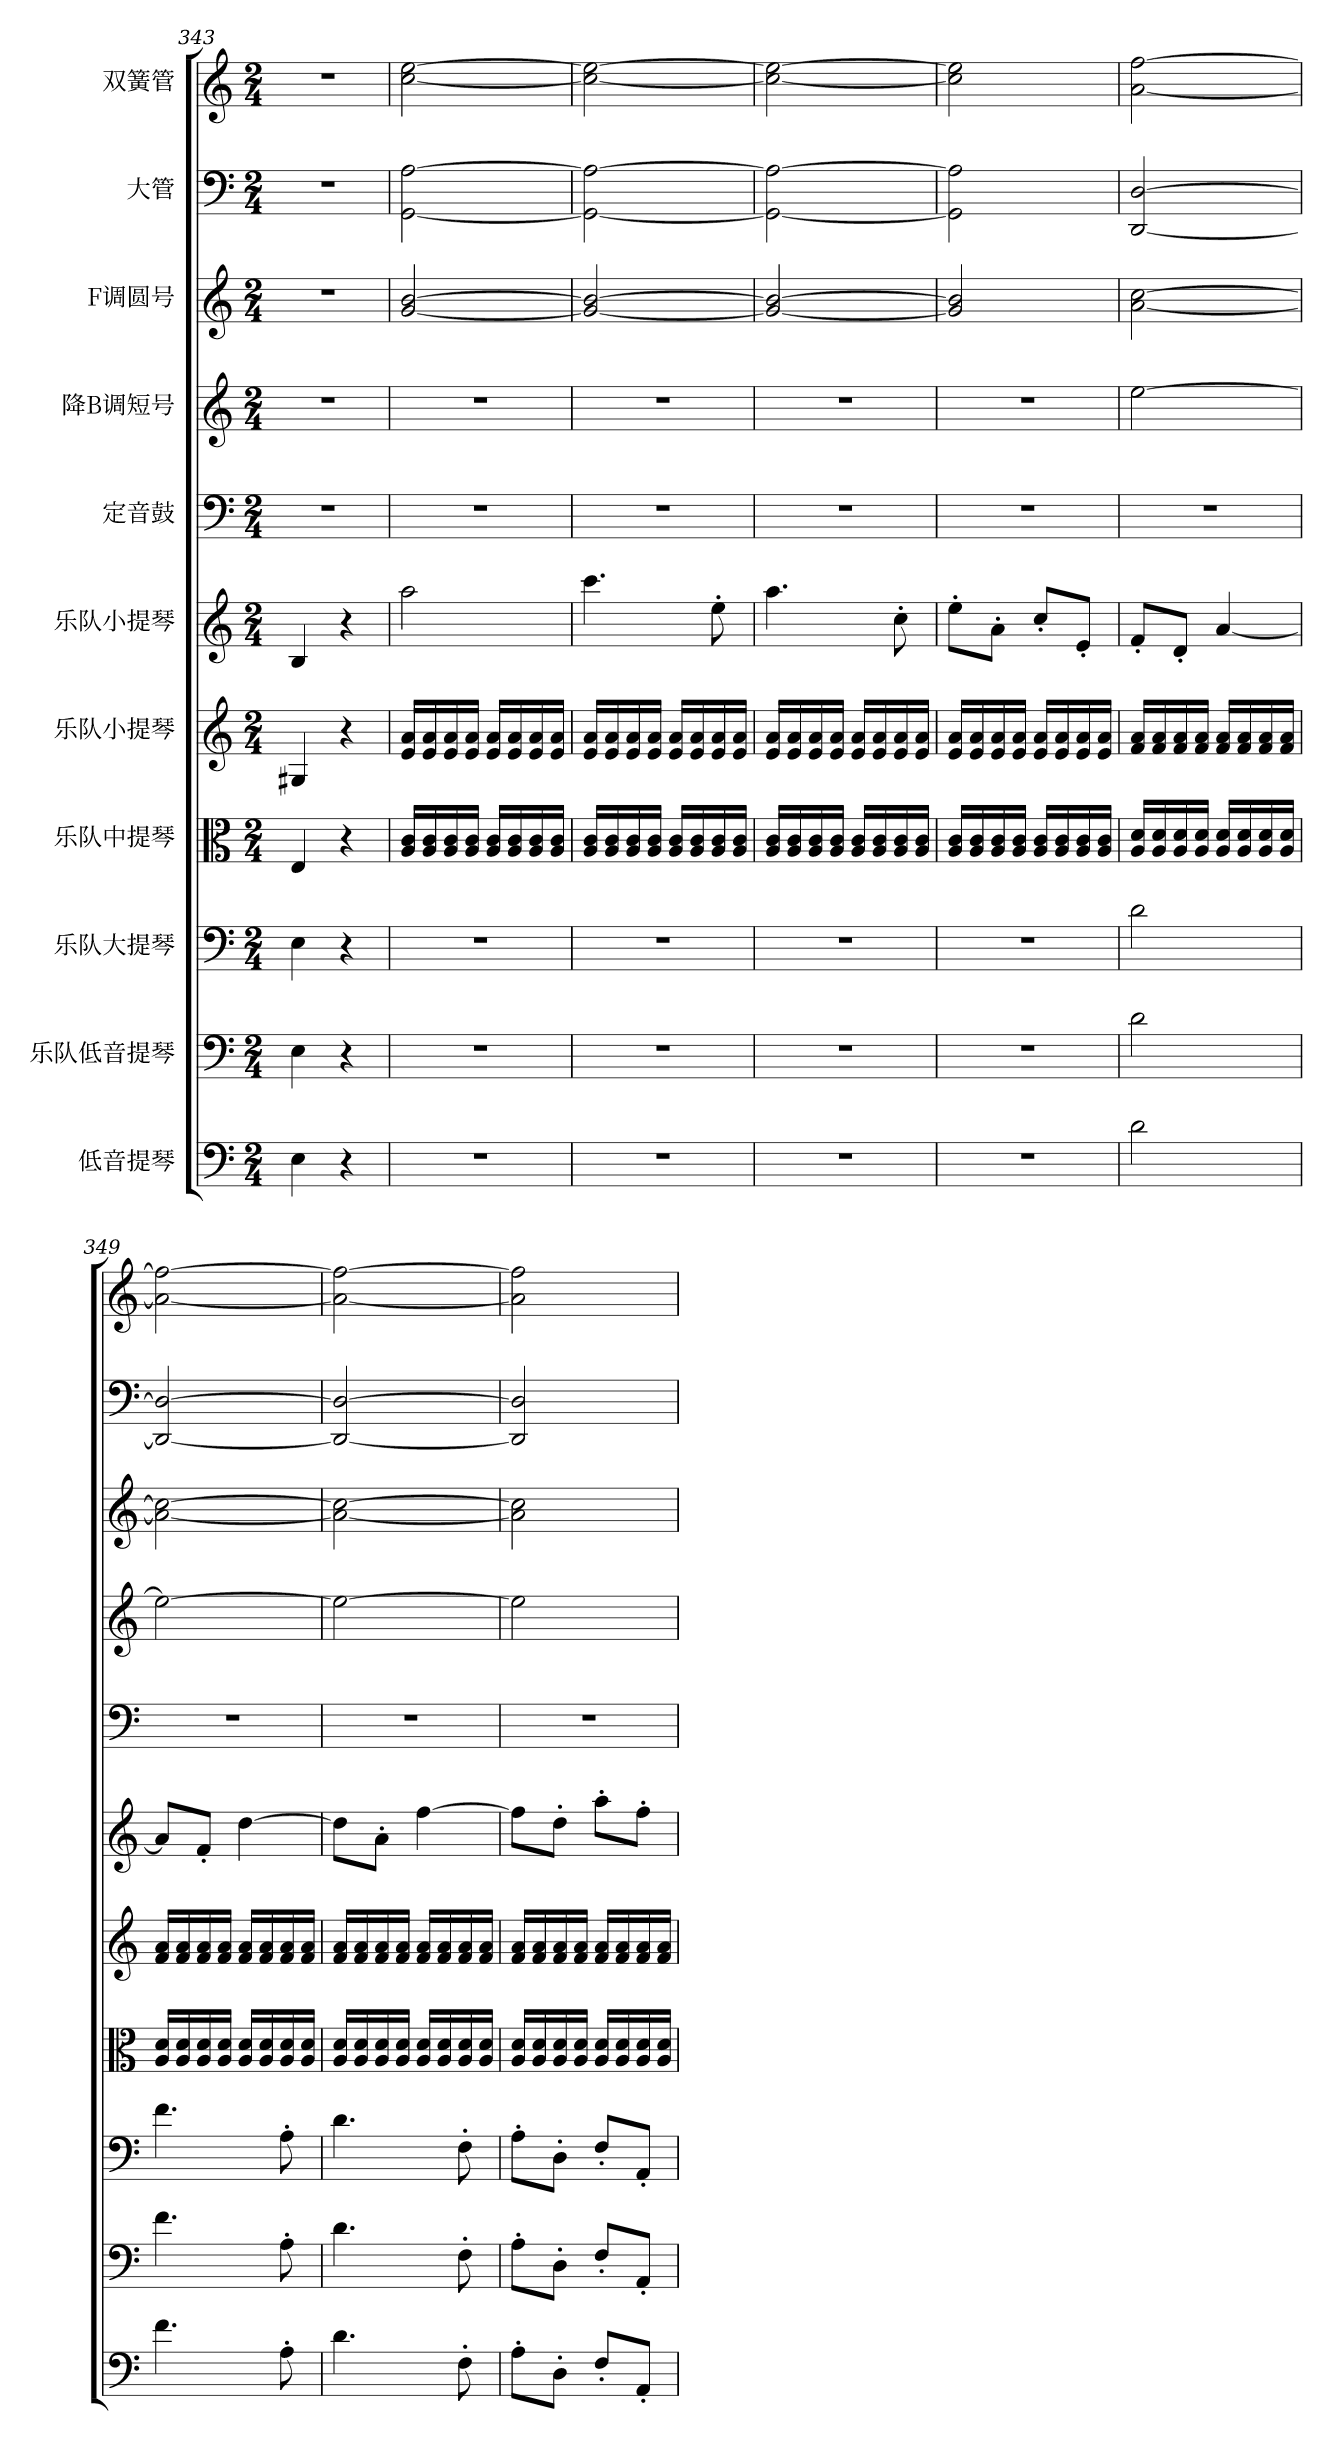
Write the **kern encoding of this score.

**kern	**kern	**kern	**kern	**kern	**kern	**kern	**kern	**kern	**kern	**kern
*part11	*part10	*part9	*part8	*part7	*part6	*part5	*part4	*part3	*part2	*part1
*staff11	*staff10	*staff9	*staff8	*staff7	*staff6	*staff5	*staff4	*staff3	*staff2	*staff1
*I"低音提琴	*I"乐队低音提琴	*I"乐队大提琴	*I"乐队中提琴	*I"乐队小提琴	*I"乐队小提琴	*I"定音鼓	*I"降B调短号	*I"F调圆号	*I"大管	*I"双簧管
*clefF4	*clefF4	*clefF4	*clefC3	*clefG2	*clefG2	*clefF4	*clefG2	*clefG2	*clefF4	*clefG2
*ITrd7c12	*ITrd7c12	*	*	*	*	*	*ITrd1c2	*ITrd4c7	*	*
*k[]	*k[]	*k[]	*k[]	*k[]	*k[]	*k[]	*k[b-e-]	*k[b-]	*k[]	*k[]
*M2/4	*M2/4	*M2/4	*M2/4	*M2/4	*M2/4	*M2/4	*M2/4	*M2/4	*M2/4	*M2/4
*MM155	*MM155	*MM155	*MM155	*MM155	*MM155	*MM155	*MM155	*MM155	*MM155	*MM155
=343	=343	=343	=343	=343	=343	=343	=343	=343	=343	=343
4EE\	4EE\	4E\	4E/	4G#X/	4B/	2r	2r	2r	2r	2r
4r	4r	4r	4r	4r	4r	.	.	.	.	.
=344	=344	=344	=344	=344	=344	=344	=344	=344	=344	=344
*	*	*	*	*	*	*	*	*	*	*MM160
2r	2r	2r	16A/ 16c/LL	16e/ 16a/LL	2aa\	2r	2r	[2c/ [2e/	[2GG\ [2A\	[2cc\ [2ee\
.	.	.	16A/ 16c/	16e/ 16a/	.	.	.	.	.	.
.	.	.	16A/ 16c/	16e/ 16a/	.	.	.	.	.	.
.	.	.	16A/ 16c/JJ	16e/ 16a/JJ	.	.	.	.	.	.
.	.	.	16A/ 16c/LL	16e/ 16a/LL	.	.	.	.	.	.
.	.	.	16A/ 16c/	16e/ 16a/	.	.	.	.	.	.
.	.	.	16A/ 16c/	16e/ 16a/	.	.	.	.	.	.
.	.	.	16A/ 16c/JJ	16e/ 16a/JJ	.	.	.	.	.	.
=345	=345	=345	=345	=345	=345	=345	=345	=345	=345	=345
2r	2r	2r	16A/ 16c/LL	16e/ 16a/LL	4.ccc\	2r	2r	2c/_ 2e/_	2GG\_ 2A\_	2cc\_ 2ee\_
.	.	.	16A/ 16c/	16e/ 16a/	.	.	.	.	.	.
.	.	.	16A/ 16c/	16e/ 16a/	.	.	.	.	.	.
.	.	.	16A/ 16c/JJ	16e/ 16a/JJ	.	.	.	.	.	.
.	.	.	16A/ 16c/LL	16e/ 16a/LL	.	.	.	.	.	.
.	.	.	16A/ 16c/	16e/ 16a/	.	.	.	.	.	.
.	.	.	16A/ 16c/	16e/ 16a/	8ee'\	.	.	.	.	.
.	.	.	16A/ 16c/JJ	16e/ 16a/JJ	.	.	.	.	.	.
!!LO:PB:g=z
=346	=346	=346	=346	=346	=346	=346	=346	=346	=346	=346
2r	2r	2r	16A/ 16c/LL	16e/ 16a/LL	4.aa\	2r	2r	2c/_ 2e/_	2GG\_ 2A\_	2cc\_ 2ee\_
.	.	.	16A/ 16c/	16e/ 16a/	.	.	.	.	.	.
.	.	.	16A/ 16c/	16e/ 16a/	.	.	.	.	.	.
.	.	.	16A/ 16c/JJ	16e/ 16a/JJ	.	.	.	.	.	.
.	.	.	16A/ 16c/LL	16e/ 16a/LL	.	.	.	.	.	.
.	.	.	16A/ 16c/	16e/ 16a/	.	.	.	.	.	.
.	.	.	16A/ 16c/	16e/ 16a/	8cc'\	.	.	.	.	.
.	.	.	16A/ 16c/JJ	16e/ 16a/JJ	.	.	.	.	.	.
=347	=347	=347	=347	=347	=347	=347	=347	=347	=347	=347
2r	2r	2r	16A/ 16c/LL	16e/ 16a/LL	8ee'\L	2r	2r	2c/] 2e/]	2GG\] 2A\]	2cc\] 2ee\]
.	.	.	16A/ 16c/	16e/ 16a/	.	.	.	.	.	.
.	.	.	16A/ 16c/	16e/ 16a/	8a'\J	.	.	.	.	.
.	.	.	16A/ 16c/JJ	16e/ 16a/JJ	.	.	.	.	.	.
.	.	.	16A/ 16c/LL	16e/ 16a/LL	8cc'/L	.	.	.	.	.
.	.	.	16A/ 16c/	16e/ 16a/	.	.	.	.	.	.
.	.	.	16A/ 16c/	16e/ 16a/	8e'/J	.	.	.	.	.
.	.	.	16A/ 16c/JJ	16e/ 16a/JJ	.	.	.	.	.	.
=348	=348	=348	=348	=348	=348	=348	=348	=348	=348	=348
2D\	2D\	2d\	16A/ 16d/LL	16f/ 16a/LL	8f'/L	2r	[2dd\	[2d\ [2f\	[2DD/ [2D/	[2a\ [2ff\
.	.	.	16A/ 16d/	16f/ 16a/	.	.	.	.	.	.
.	.	.	16A/ 16d/	16f/ 16a/	8d'/J	.	.	.	.	.
.	.	.	16A/ 16d/JJ	16f/ 16a/JJ	.	.	.	.	.	.
.	.	.	16A/ 16d/LL	16f/ 16a/LL	[4a/	.	.	.	.	.
.	.	.	16A/ 16d/	16f/ 16a/	.	.	.	.	.	.
.	.	.	16A/ 16d/	16f/ 16a/	.	.	.	.	.	.
.	.	.	16A/ 16d/JJ	16f/ 16a/JJ	.	.	.	.	.	.
=349	=349	=349	=349	=349	=349	=349	=349	=349	=349	=349
4.F\	4.F\	4.f\	16A/ 16d/LL	16f/ 16a/LL	8a/L]	2r	2dd\_	2d\_ 2f\_	2DD/_ 2D/_	2a\_ 2ff\_
.	.	.	16A/ 16d/	16f/ 16a/	.	.	.	.	.	.
.	.	.	16A/ 16d/	16f/ 16a/	8f'/J	.	.	.	.	.
.	.	.	16A/ 16d/JJ	16f/ 16a/JJ	.	.	.	.	.	.
.	.	.	16A/ 16d/LL	16f/ 16a/LL	[4dd\	.	.	.	.	.
.	.	.	16A/ 16d/	16f/ 16a/	.	.	.	.	.	.
8AA'\	8AA'\	8A'\	16A/ 16d/	16f/ 16a/	.	.	.	.	.	.
.	.	.	16A/ 16d/JJ	16f/ 16a/JJ	.	.	.	.	.	.
=350	=350	=350	=350	=350	=350	=350	=350	=350	=350	=350
4.D\	4.D\	4.d\	16A/ 16d/LL	16f/ 16a/LL	8dd\L]	2r	2dd\_	2d\_ 2f\_	2DD/_ 2D/_	2a\_ 2ff\_
.	.	.	16A/ 16d/	16f/ 16a/	.	.	.	.	.	.
.	.	.	16A/ 16d/	16f/ 16a/	8a'\J	.	.	.	.	.
.	.	.	16A/ 16d/JJ	16f/ 16a/JJ	.	.	.	.	.	.
.	.	.	16A/ 16d/LL	16f/ 16a/LL	[4ff\	.	.	.	.	.
.	.	.	16A/ 16d/	16f/ 16a/	.	.	.	.	.	.
8FF'\	8FF'\	8F'\	16A/ 16d/	16f/ 16a/	.	.	.	.	.	.
.	.	.	16A/ 16d/JJ	16f/ 16a/JJ	.	.	.	.	.	.
!!LO:PB:g=z
=351	=351	=351	=351	=351	=351	=351	=351	=351	=351	=351
8AA'\L	8AA'\L	8A'\L	16A/ 16d/LL	16f/ 16a/LL	8ff\L]	2r	2dd\]	2d\] 2f\]	2DD/] 2D/]	2a\] 2ff\]
.	.	.	16A/ 16d/	16f/ 16a/	.	.	.	.	.	.
8DD'\J	8DD'\J	8D'\J	16A/ 16d/	16f/ 16a/	8dd'\J	.	.	.	.	.
.	.	.	16A/ 16d/JJ	16f/ 16a/JJ	.	.	.	.	.	.
8FF'/L	8FF'/L	8F'/L	16A/ 16d/LL	16f/ 16a/LL	8aa'\L	.	.	.	.	.
.	.	.	16A/ 16d/	16f/ 16a/	.	.	.	.	.	.
8AAA'/J	8AAA'/J	8AA'/J	16A/ 16d/	16f/ 16a/	8ff'\J	.	.	.	.	.
.	.	.	16A/ 16d/JJ	16f/ 16a/JJ	.	.	.	.	.	.
=	=	=	=	=	=	=	=	=	=	=
*-	*-	*-	*-	*-	*-	*-	*-	*-	*-	*-
